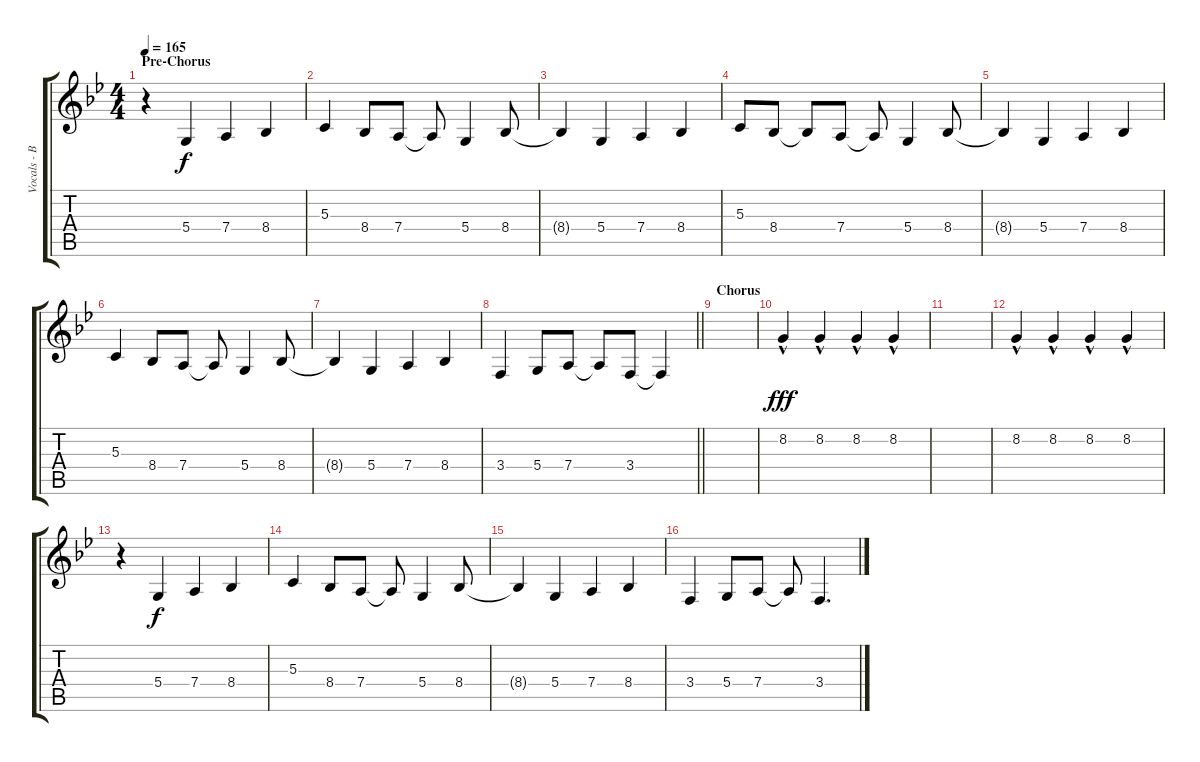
\track ("Vocals - Ben" "Vocals - B") {instrument lead1square}
\staff {score tabs}
\tuning (E4 B3 G3 D3 A2 D2) {hide}
\ts (4 4)
\section ("" "Pre-Chorus")
\tempo 165
\clef g2
\ks gminor
r.4{dy f} 5.4.4 7.4.4 8.4.4 |
5.3.4 8.4.8 7.4.8 7.4{t}.8 5.4.4 8.4.8 |
8.4{t}.4 5.4.4 7.4.4 8.4.4 |
5.3.8 8.4.8 8.4{t}.8 7.4.8 7.4{t}.8 5.4.4 8.4.8 |
8.4{t}.4 5.4.4 7.4.4 8.4.4 |
5.3.4 8.4.8 7.4.8 7.4{t}.8 5.4.4 8.4.8 |
8.4{t}.4 5.4.4 7.4.4 8.4.4 |
\barLineRight lightlight
3.4.4 5.4.8 7.4.8 7.4{t}.8 3.4.8 3.4{t}.4 |
\section ("" "Chorus")
|
8.2{hac}.4{dy fff} 8.2{hac}.4 8.2{hac}.4 8.2{hac}.4 |
|
8.2{hac}.4 8.2{hac}.4 8.2{hac}.4 8.2{hac}.4 |
r.4 5.4.4{dy f} 7.4.4 8.4.4 |
5.3.4 8.4.8 7.4.8 7.4{t}.8 5.4.4 8.4.8 |
8.4{t}.4 5.4.4 7.4.4 8.4.4 |
3.4.4 5.4.8 7.4.8 7.4{t}.8 3.4.4{d}
